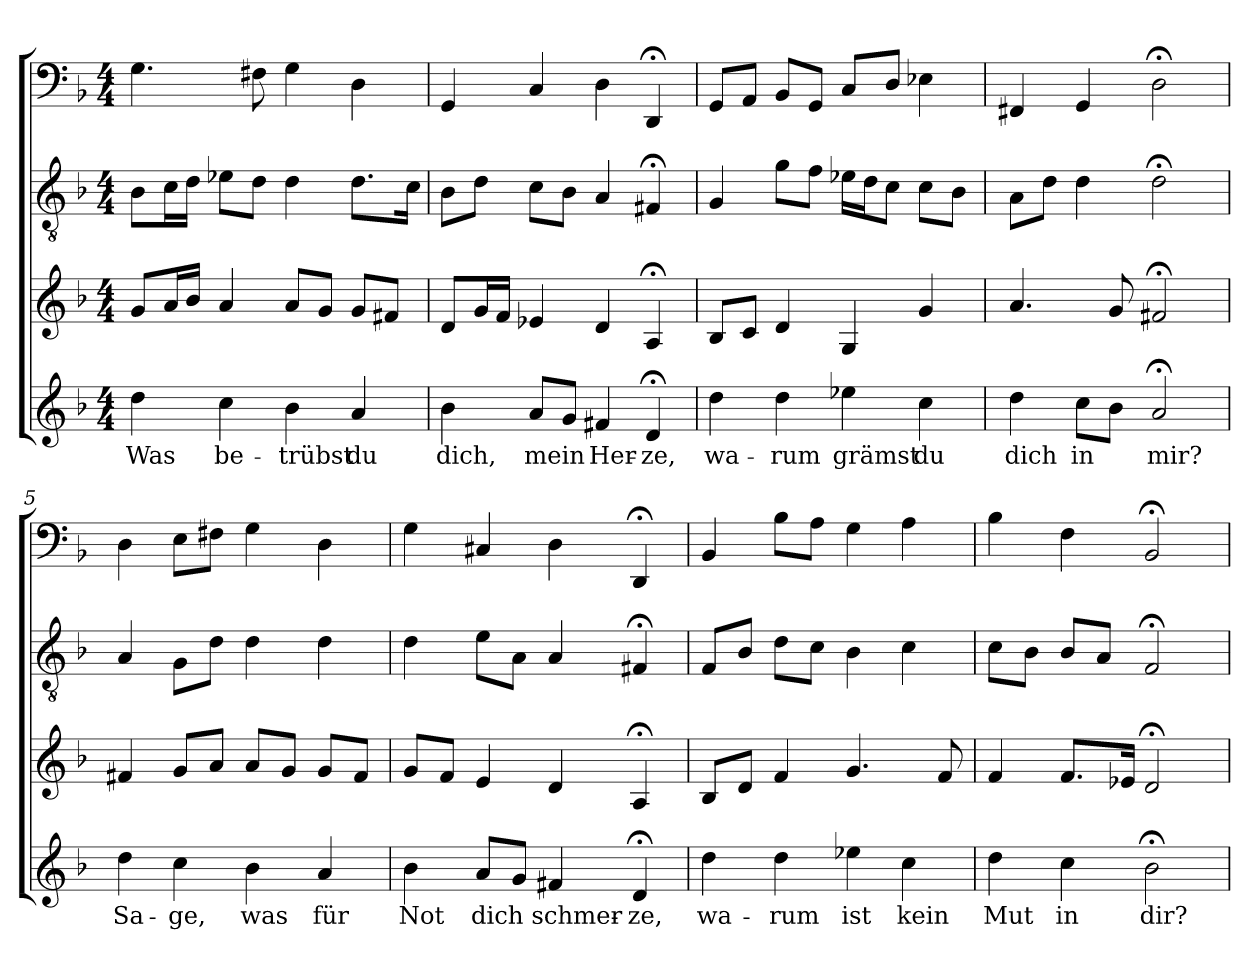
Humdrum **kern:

**kern	**text	**kern	**kern	**kern
*part4	*part4	*part3	*part2	*part1
*staff4	*staff4	*staff3	*staff2	*staff1
*clefG2	*	*clefG2	*clefGv2	*clefF4
*k[b-]	*	*k[b-]	*k[b-]	*k[b-]
*d:	*	*d:	*d:	*d:
*M4/4	*	*M4/4	*M4/4	*M4/4
=1	=1	=1	=1	=1
4dd\	Was	8g/L	8B-\L	4.G\
.	.	16a/L	16c\L	.
.	.	16b-/JJ	16d\JJ	.
4cc\	be-	4a/	8e-X\L	.
.	.	.	8d\J	8F#X\
4b-\	-trübst	8a/L	4d\	4G\
.	.	8g/J	.	.
4a/	du	8g/L	8.d\L	4D\
.	.	8f#X/J	.	.
.	.	.	16c\Jk	.
=2	=2	=2	=2	=2
4b-\	dich,	8d/L	8B-\L	4GG/
.	.	16g/L	8d\J	.
.	.	16f/JJ	.	.
8a/L	mein	4e-X/	8c\L	4C/
8g/J	.	.	8B-\J	.
4f#X/	Her-	4d/	4A/	4D\
4d;</	-ze,	4A;</	4F#X;</	4DD;</
=3	=3	=3	=3	=3
4dd\	wa-	8B-/L	4G/	8GG/L
.	.	8c/J	.	8AA/J
4dd\	-rum	4d/	8g\L	8BB-/L
.	.	.	8f\J	8GG/J
4ee-X\	grämst	4G/	16e-X\LL	8C/L
.	.	.	16d\J	.
.	.	.	8c\J	8D/J
4cc\	du	4g/	8c\L	4E-X\
.	.	.	8B-\J	.
=4	=4	=4	=4	=4
4dd\	dich	4.a/	8A\L	4FF#X/
.	.	.	8d\J	.
8cc\L	in	.	4d\	4GG/
8b-\J	.	8g/	.	.
2a;</	mir?	2f#X;</	2d;<\	2D;<\
=5	=5	=5	=5	=5
4dd\	Sa-	4f#X/	4A/	4D\
4cc\	-ge,	8g/L	8G\L	8E\L
.	.	8a/J	8d\J	8F#X\J
4b-\	was	8a/L	4d\	4G\
.	.	8g/J	.	.
4a/	für	8g/L	4d\	4D\
.	.	8f#/J	.	.
=6	=6	=6	=6	=6
4b-\	Not	8g/L	4d\	4G\
.	.	8f/J	.	.
8a/L	dich	4e/	8e\L	4C#X/
8g/J	.	.	8A\J	.
4f#X/	schmer-	4d/	4A/	4D\
4d;</	-ze,	4A;</	4F#X;</	4DD;</
=7	=7	=7	=7	=7
4dd\	wa-	8B-/L	8F/L	4BB-/
.	.	8d/J	8B-/J	.
4dd\	-rum	4f/	8d\L	8B-\L
.	.	.	8c\J	8A\J
4ee-X\	ist	4.g/	4B-\	4G\
4cc\	kein	.	4c\	4A\
.	.	8f/	.	.
=8	=8	=8	=8	=8
4dd\	Mut	4f/	8c\L	4B-\
.	.	.	8B-\J	.
4cc\	in	8.f/L	8B-/L	4F\
.	.	.	8A/J	.
.	.	16e-X/Jk	.	.
2b-;<\	dir?	2d;</	2F;</	2BB-;</
=	=	=	=	=
*-	*-	*-	*-	*-
